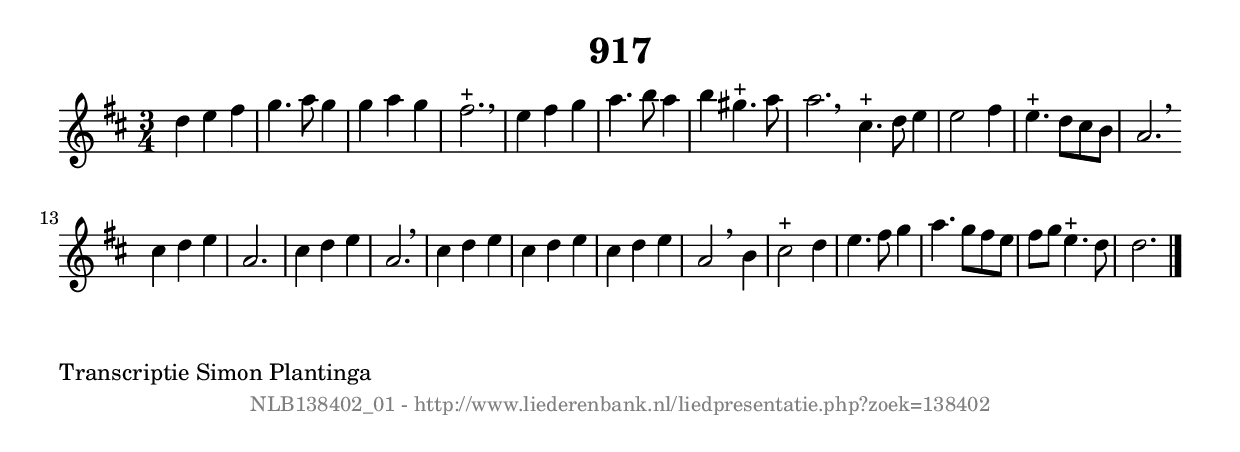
%
% produced by wce2krn 1.64 (7 June 2014)
%
\version"2.16"
#(append! paper-alist '(("long" . (cons (* 210 mm) (* 2000 mm)))))
#(set-default-paper-size "long")
sb = {\breathe}
mBreak = {\breathe }
bBreak = {\breathe }
x = {\once\override NoteHead #'style = #'cross }
gl=\glissando
itime={\override Staff.TimeSignature #'stencil = ##f }
ficta = {\once\set suggestAccidentals = ##t}
fine = {\once\override Score.RehearsalMark #'self-alignment-X = #1 \mark \markup {\italic{Fine}}}
dc = {\once\override Score.RehearsalMark #'self-alignment-X = #1 \mark \markup {\italic{D.C.}}}
dcf = {\once\override Score.RehearsalMark #'self-alignment-X = #1 \mark \markup {\italic{D.C. al Fine}}}
dcc = {\once\override Score.RehearsalMark #'self-alignment-X = #1 \mark \markup {\italic{D.C. al Coda}}}
ds = {\once\override Score.RehearsalMark #'self-alignment-X = #1 \mark \markup {\italic{D.S.}}}
dsf = {\once\override Score.RehearsalMark #'self-alignment-X = #1 \mark \markup {\italic{D.S. al Fine}}}
dsc = {\once\override Score.RehearsalMark #'self-alignment-X = #1 \mark \markup {\italic{D.S. al Coda}}}
pv = {\set Score.repeatCommands = #'((volta "1"))}
sv = {\set Score.repeatCommands = #'((volta "2"))}
tv = {\set Score.repeatCommands = #'((volta "3"))}
qv = {\set Score.repeatCommands = #'((volta "4"))}
xv = {\set Score.repeatCommands = #'((volta #f))}
\header{ tagline = ""
title = "917"
}
\score {{
\key d \major
\relative g'
{
\set melismaBusyProperties = #'()
\time 3/4
\tempo 4=120
\override Score.MetronomeMark #'transparent = ##t
\override Score.RehearsalMark #'break-visibility = #(vector #t #t #f)
d'4 e4 fis4 | g4. a8 g4 | g4 a4 g4 | fis2.^"+" | \mBreak \bar "|"
e4 fis4 g4 | a4. b8 a4 | b4 gis4.^"+" a8 | a2. \bar ":|:" \bBreak
cis,4.^"+" d8 e4 | e2 fis4 | e4.^"+" d8 cis8 b8 | a2. \bar ":|:" \bBreak
cis4 d4 e4 | a,2. | cis4 d4 e4 | a,2. \sb | cis4 d4 e4 | cis4 d4 e4 | cis4 d4 e4 | a,2 \mBreak
b4 | cis2^"+" d4 | e4. fis8 g4 | a4. g8 fis8 e8 | fis8 g8 e4.^"+" d8 | d2. \bar "|."
 }}
 \midi { }
 \layout {
            indent = 0.0\cm
}
}
\markup { \wordwrap-string #" 
Transcriptie Simon Plantinga
"}
\markup { \vspace #0 } \markup { \with-color #grey \fill-line { \center-column { \smaller "NLB138402_01 - http://www.liederenbank.nl/liedpresentatie.php?zoek=138402" } } }
